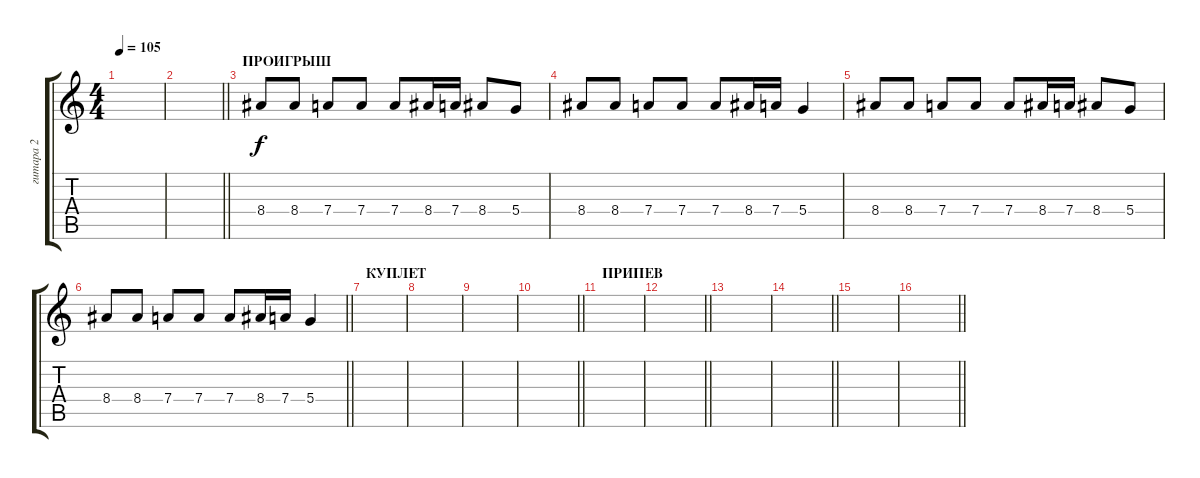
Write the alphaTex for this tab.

\track ("гитара 2" "гитара 2") {instrument distortionguitar}
\staff {score tabs}
\tuning (E4 B3 G3 D3 A2 E2) {hide}
\ts (4 4)
\tempo 105
\clef g2
\ks c
|
\barLineRight lightlight
|
\section ("" "ПРОИГРЫШ")
8.4.8 8.4.8 7.4.8 7.4.8 7.4.8 8.4.16 7.4.16 8.4.8 5.4.8 |
8.4.8 8.4.8 7.4.8 7.4.8 7.4.8 8.4.16 7.4.16 5.4.4 |
8.4.8 8.4.8 7.4.8 7.4.8 7.4.8 8.4.16 7.4.16 8.4.8 5.4.8 |
\barLineRight lightlight
8.4.8 8.4.8 7.4.8 7.4.8 7.4.8 8.4.16 7.4.16 5.4.4 |
\section ("" "КУПЛЕТ")
|
|
|
\barLineRight lightlight
|
\section ("" "ПРИПЕВ")
|
\barLineRight lightlight
|
|
\barLineRight lightlight
|
|
\barLineRight lightlight
